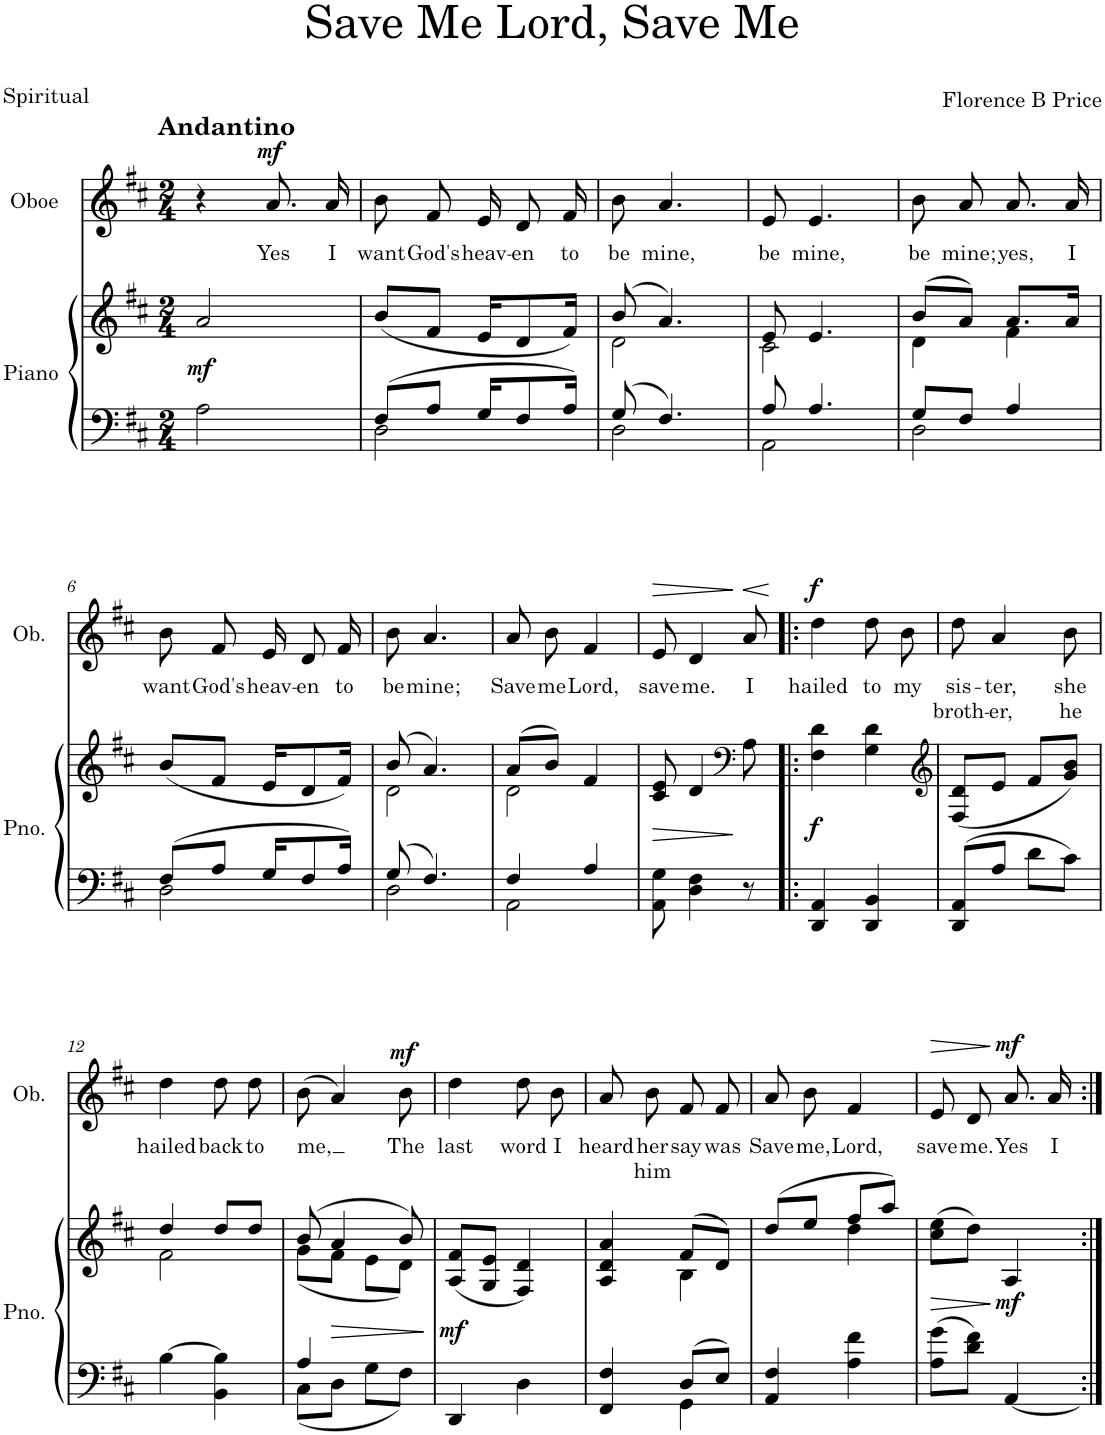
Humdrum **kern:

**kern	**kern	**dynam	**kern	**text	**text	**dynam
*part2	*part2	*part2	*part1	*part1	*part1	*part1
*staff3	*staff2	*staff2/3	*staff1	*staff1	*staff1	*staff1
*I"Piano	*	*	*I"Oboe	*	*	*
*I'Pno.	*	*	*I'Ob.	*	*	*
*clefF4	*clefG2	*	*clefG2	*	*	*
*k[f#c#]	*k[f#c#]	*	*k[f#c#]	*	*	*
*M2/4	*M2/4	*	*M2/4	*	*	*
=1	=1	=1	=1	=1	=1	=1
!	!	!	!LO:TX:a:B:t=Andantino	!	!	!
!	!	!LO:DY:b	!	!	!	!
2A\	2a/	mf	4r	.	.	.
!	!	!	!	!LO:LY:b	!	!LO:DY:a
.	.	.	8.a/L	Yes	.	mf
!	!	!	!	!LO:LY:b	!	!
.	.	.	16a/Jk	I	.	.
=2	=2	=2	=2	=2	=2	=2
*^	*	*	*	*	*	*
!	!	!	!	!	!LO:LY:b	!	!
8F#/L	2D\	(8b/L	.	8b/L	want	.	.
!	!	!	!	!	!LO:LY:b	!	!
8A/J	.	8f#/J	.	8f#/J	God's	.	.
!	!	!	!	!	!LO:LY:b	!	!
16G/KL	.	16e/KL	.	16e/KL	heav-	.	.
!	!	!	!	!	!LO:LY:b	!	!
8F#/	.	8d/	.	8d/	-en	.	.
!	!	!	!	!	!LO:LY:b	!	!
16A/Jk	.	16f#/Jk)	.	16f#/Jk	to	.	.
=3	=3	=3	=3	=3	=3	=3	=3
*	*	*^	*	*	*	*	*
!	!	!	!	!	!	!LO:LY:b	!	!
8G/	2D\	(8b/	2d\	.	8b\	be	.	.
!	!	!	!	!	!	!LO:LY:b	!	!
4.F#/	.	4.a/)	.	.	4.a/	mine,	.	.
=4	=4	=4	=4	=4	=4	=4	=4	=4
!	!	!	!	!	!	!LO:LY:b	!	!
8A/	2AA\	8e/	2c#\	.	8e/	be	.	.
!	!	!	!	!	!	!LO:LY:b	!	!
4.A/	.	4.e/	.	.	4.e/	mine,	.	.
=5	=5	=5	=5	=5	=5	=5	=5	=5
!	!	!	!	!	!	!LO:LY:b	!	!
8G/L	2D\	(8b/L	4d\	.	8b/L	be	.	.
!	!	!	!	!	!	!LO:LY:b	!	!
8F#/J	.	8a/J)	.	.	8a/J	mine;	.	.
!	!	!	!	!	!	!LO:LY:b	!	!
4A/	.	8.a/L	4f#\	.	8.a/L	yes,	.	.
!	!	!	!	!	!	!LO:LY:b	!	!
.	.	16a/Jk	.	.	16a/Jk	I	.	.
*	*	*v	*v	*	*	*	*	*
!!LO:LB:g=z
=6	=6	=6	=6	=6	=6	=6	=6
!	!	!	!	!	!LO:LY:b	!	!
8F#/L	2D\	(8b/L	.	8b/L	want	.	.
!	!	!	!	!	!LO:LY:b	!	!
8A/J	.	8f#/J	.	8f#/J	God's	.	.
!	!	!	!	!	!LO:LY:b	!	!
16G/KL	.	16e/KL	.	16e/KL	heav-	.	.
!	!	!	!	!	!LO:LY:b	!	!
8F#/	.	8d/	.	8d/	-en	.	.
!	!	!	!	!	!LO:LY:b	!	!
16A/Jk	.	16f#/Jk)	.	16f#/Jk	to	.	.
=7	=7	=7	=7	=7	=7	=7	=7
*	*	*^	*	*	*	*	*
!	!	!	!	!	!	!LO:LY:b	!	!
8G/	2D\	(8b/	2d\	.	8b\	be	.	.
!	!	!	!	!	!	!LO:LY:b	!	!
4.F#/	.	4.a/)	.	.	4.a/	mine;	.	.
=8	=8	=8	=8	=8	=8	=8	=8	=8
!	!	!	!	!	!	!LO:LY:b	!	!
4F#/	2AA\	(8a/L	2d\	.	8a/L	Save	.	.
!	!	!	!	!	!	!LO:LY:b	!	!
.	.	8b/J)	.	.	8b/J	me	.	.
!	!	!	!	!	!	!LO:LY:b	!	!
4A/	.	4f#/	.	.	4f#/	Lord,	.	.
*v	*v	*	*	*	*	*	*	*
*	*v	*v	*	*	*	*	*
=9	=9	=9	=9	=9	=9	=9
!	!	!LO:HP:b	!	!LO:LY:b	!	!LO:HP:b
8AA\ 8G\	8c#/ 8e/	>	8e/	save	.	>
!	!	!	!	!LO:LY:b	!	!
4D\ 4F#\	4d/	.	4d/	me.	.	.
*	*clefF4	*	*	*	*	*
!	!	!	!	!LO:LY:b	!	!LO:HP:n=1:b
8r	8A\	]	8a/	I	.	] <
.	.	.	.	.	.	[
=10!|:	=10!|:	=10!|:	=10!|:	=10!|:	=10!|:	=10!|:
!	!	!LO:DY:b	!	!LO:LY:b	!	!LO:DY:a
4DD/ 4AA/	4F#\ 4d\	f	4dd\	hailed	.	f
!	!	!	!	!LO:LY:b	!	!
4DD/ 4BB/	4G\ 4d\	.	8dd\L	to	.	.
!	!	!	!	!LO:LY:b	!	!
.	.	.	8b\J	my	.	.
=11	=11	=11	=11	=11	=11	=11
*	*clefG2	*	*	*	*	*
!	!	!	!	!LO:LY:b	!LO:LY:b	!
8DD/ 8AA/L	(8F#/ 8d/L	.	8dd\	sis-	broth-	.
!	!	!	!	!LO:LY:b	!LO:LY:b	!
8A/J	8e/J	.	4a/	-ter,	-er,	.
8d\L	8f#/L	.	.	.	.	.
!	!	!	!	!LO:LY:b	!LO:LY:b	!
8c#\J	8g/ 8b/J)	.	8b\	she	he	.
!!LO:LB:g=z
=12	=12	=12	=12	=12	=12	=12
*	*^	*	*	*	*	*
!	!	!	!	!	!LO:LY:b	!	!
[4B\	4dd/	2f#\	.	4dd\	hailed	.	.
!	!	!	!	!	!LO:LY:b	!	!
4BB\ 4B\]	8dd/L	.	.	8dd\L	back	.	.
!	!	!	!	!	!LO:LY:b	!	!
.	8dd/J	.	.	8dd\J	to	.	.
=13	=13	=13	=13	=13	=13	=13	=13
*^	*	*	*	*	*	*	*
!	!	!	!	!	!	!LO:LY:b	!	!
4A/	(<8C#\L	(8b/	(8g\L	.	(8b\	me,	.	.
!	!	!	!	!LO:HP:b	!	!	!	!
.	8D\J	4a/	8f#\J	>	4a/)	.	.	.
8G\L	4ryy	.	8e\L	.	.	.	.	.
!	!	!	!	!	!	!LO:LY:b	!	!LO:DY:a
8F#\J	.	8b/)	8d\J)	.	8b\	The	.	mf
*v	*v	*	*	*	*	*	*	*
*	*v	*v	*	*	*	*	*
.	.	]	.	.	.	.
=14	=14	=14	=14	=14	=14	=14
!	!	!LO:DY:b	!	!LO:LY:b	!	!
4DD/	8A/ 8f#/L	mf	4dd\	last	.	.
.	8G/ 8e/J	.	.	.	.	.
!	!	!	!	!LO:LY:b	!	!
4D\	4F#/ 4d/)	.	8dd\L	word	.	.
!	!	!	!	!LO:LY:b	!	!
.	.	.	8b\J	I	.	.
=15	=15	=15	=15	=15	=15	=15
*^	*^	*	*	*	*	*
!	!	!	!	!	!	!LO:LY:b	!	!
4FF#/ 4F#/	4ryy	4A/ 4d/ 4a/	4ryy	.	8a/L	heard	.	.
!	!	!	!	!	!	!LO:LY:b	!LO:LY:b	!
.	.	.	.	.	8b/J	her	him	.
!	!	!	!	!	!	!LO:LY:b	!	!
8D/L	4GG\	(8f#/L	4B\	.	8f#/L	say	.	.
!	!	!	!	!	!	!LO:LY:b	!	!
8E/J	.	8d/J)	.	.	8f#/J	was	.	.
*v	*v	*	*	*	*	*	*	*
=16	=16	=16	=16	=16	=16	=16	=16
!	!	!	!	!	!LO:LY:b	!	!
4AA/ 4F#/	(8dd/L	4ryy	.	8a/L	Save	.	.
!	!	!	!	!	!LO:LY:b	!	!
.	8ee/J	.	.	8b/J	me,	.	.
!	!	!	!	!	!LO:LY:b	!	!
4A\ 4f#\	8ff#/L	4dd\	.	4f#/	Lord,	.	.
.	8aa/J)	.	.	.	.	.	.
*	*v	*v	*	*	*	*	*
=17	=17	=17	=17	=17	=17	=17
!	!	!LO:HP:b	!	!LO:LY:b	!	!LO:HP:b
8A\ 8g\L	(8cc#\ 8ee\L	>	8e/L	save	.	>
!	!	!	!	!LO:LY:b	!	!
8d\ 8f#\J	8dd\J)	.	8d/J	me.	.	.
!	!	!LO:DY:n=1:b	!	!LO:LY:b	!	!LO:DY:n=1:a
[4AA/	4A/	] mf	8.a/L	Yes	.	] mf
!	!	!	!	!LO:LY:b	!	!
.	.	.	16a/Jk	I	.	.
=:|!	=:|!	=:|!	=:|!	=:|!	=:|!	=:|!
*-	*-	*-	*-	*-	*-	*-
